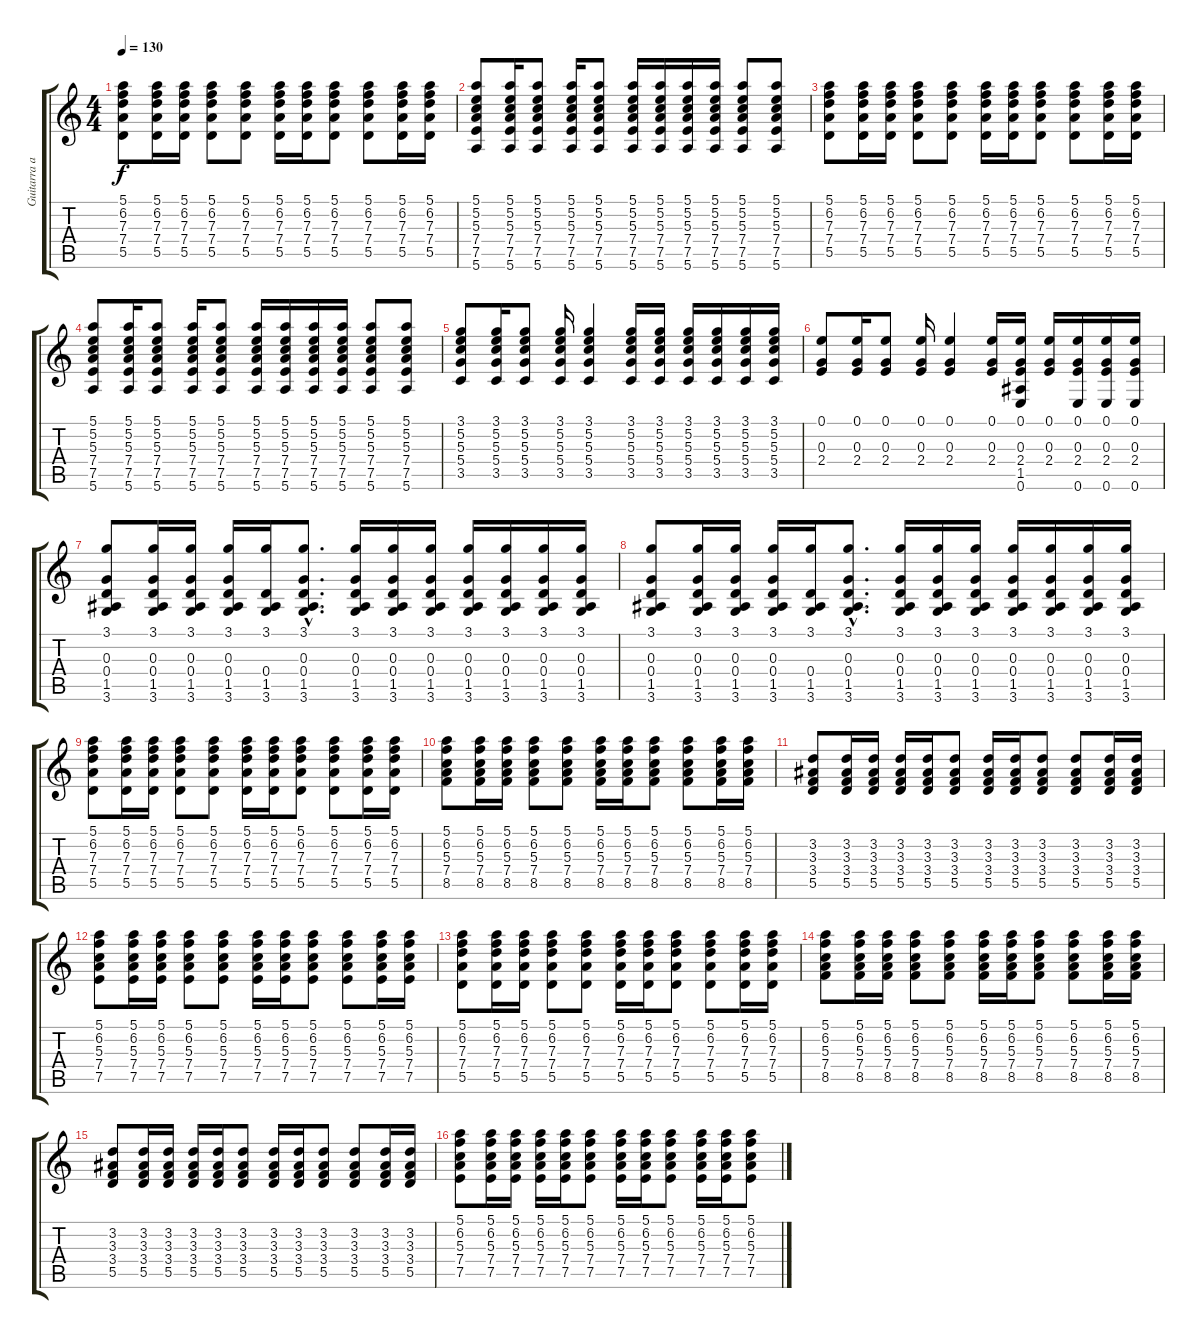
\track ("Guitarra acústica" "Guitarra a") {instrument acousticguitarsteel}
\staff {score tabs}
\tuning (E4 B3 G3 D3 A2 E2) {hide}
\ts (4 4)
\tempo 130
\clef g2
\ks c
(5.1 6.2 7.3 7.4 5.5).8{dy f} (5.1 6.2 7.3 7.4 5.5).16 (5.1 6.2 7.3 7.4 5.5).16 (5.1 6.2 7.3 7.4 5.5).8 (5.1 6.2 7.3 7.4 5.5).8 (5.1 6.2 7.3 7.4 5.5).16 (5.1 6.2 7.3 7.4 5.5).16 (5.1 6.2 7.3 7.4 5.5).8 (5.1 6.2 7.3 7.4 5.5).8 (5.1 6.2 7.3 7.4 5.5).16 (5.1 6.2 7.3 7.4 5.5).16 |
(5.1 5.2 5.3 7.4 7.5 5.6).8 (5.1 5.2 5.3 7.4 7.5 5.6).16 (5.1 5.2 5.3 7.4 7.5 5.6).8 (5.1 5.2 5.3 7.4 7.5 5.6).16 (5.1 5.2 5.3 7.4 7.5 5.6).8 (5.1 5.2 5.3 7.4 7.5 5.6).16 (5.1 5.2 5.3 7.4 7.5 5.6).16 (5.1 5.2 5.3 7.4 7.5 5.6).16 (5.1 5.2 5.3 7.4 7.5 5.6).16 (5.1 5.2 5.3 7.4 7.5 5.6).8 (5.1 5.2 5.3 7.4 7.5 5.6).8 |
(5.1 6.2 7.3 7.4 5.5).8 (5.1 6.2 7.3 7.4 5.5).16 (5.1 6.2 7.3 7.4 5.5).16 (5.1 6.2 7.3 7.4 5.5).8 (5.1 6.2 7.3 7.4 5.5).8 (5.1 6.2 7.3 7.4 5.5).16 (5.1 6.2 7.3 7.4 5.5).16 (5.1 6.2 7.3 7.4 5.5).8 (5.1 6.2 7.3 7.4 5.5).8 (5.1 6.2 7.3 7.4 5.5).16 (5.1 6.2 7.3 7.4 5.5).16 |
(5.1 5.2 5.3 7.4 7.5 5.6).8 (5.1 5.2 5.3 7.4 7.5 5.6).16 (5.1 5.2 5.3 7.4 7.5 5.6).8 (5.1 5.2 5.3 7.4 7.5 5.6).16 (5.1 5.2 5.3 7.4 7.5 5.6).8 (5.1 5.2 5.3 7.4 7.5 5.6).16 (5.1 5.2 5.3 7.4 7.5 5.6).16 (5.1 5.2 5.3 7.4 7.5 5.6).16 (5.1 5.2 5.3 7.4 7.5 5.6).16 (5.1 5.2 5.3 7.4 7.5 5.6).8 (5.1 5.2 5.3 7.4 7.5 5.6).8 |
(3.1 5.2 5.3 5.4 3.5).8 (3.1 5.2 5.3 5.4 3.5).16 (3.1 5.2 5.3 5.4 3.5).8 (3.1 5.2 5.3 5.4 3.5).16 (3.1 5.2 5.3 5.4 3.5).4 (3.1 5.2 5.3 5.4 3.5).16 (3.1 5.2 5.3 5.4 3.5).16 (3.1 5.2 5.3 5.4 3.5).16 (3.1 5.2 5.3 5.4 3.5).16 (3.1 5.2 5.3 5.4 3.5).16 (3.1 5.2 5.3 5.4 3.5).16 |
(0.1 0.3 2.4).8 (0.1 0.3 2.4).16 (0.1 0.3 2.4).8 (0.1 0.3 2.4).16 (0.1 0.3 2.4).4 (0.1 0.3 2.4).16 (0.1 0.3 2.4 1.5 0.6).16 (0.1 0.3 2.4).16 (0.1 0.3 2.4 0.6).16 (0.1 0.3 2.4 0.6).16 (0.1 0.3 2.4 0.6).16 |
(3.1 0.3 0.4 1.5 3.6).8 (3.1 0.3 0.4 1.5 3.6).16 (3.1 0.3 0.4 1.5 3.6).16 (3.1 0.3 0.4 1.5 3.6).16 (3.1 0.4 1.5 3.6).16 (3.1{hac} 0.3{hac} 0.4{hac} 1.5{hac} 3.6{hac}).8{d} (3.1 0.3 0.4 1.5 3.6).16 (3.1 0.3 0.4 1.5 3.6).16 (3.1 0.3 0.4 1.5 3.6).16 (3.1 0.3 0.4 1.5 3.6).16 (3.1 0.3 0.4 1.5 3.6).16 (3.1 0.3 0.4 1.5 3.6).16 (3.1 0.3 0.4 1.5 3.6).16 |
(3.1 0.3 0.4 1.5 3.6).8 (3.1 0.3 0.4 1.5 3.6).16 (3.1 0.3 0.4 1.5 3.6).16 (3.1 0.3 0.4 1.5 3.6).16 (3.1 0.4 1.5 3.6).16 (3.1{hac} 0.3{hac} 0.4{hac} 1.5{hac} 3.6{hac}).8{d} (3.1 0.3 0.4 1.5 3.6).16 (3.1 0.3 0.4 1.5 3.6).16 (3.1 0.3 0.4 1.5 3.6).16 (3.1 0.3 0.4 1.5 3.6).16 (3.1 0.3 0.4 1.5 3.6).16 (3.1 0.3 0.4 1.5 3.6).16 (3.1 0.3 0.4 1.5 3.6).16 |
(5.1 6.2 7.3 7.4 5.5).8 (5.1 6.2 7.3 7.4 5.5).16 (5.1 6.2 7.3 7.4 5.5).16 (5.1 6.2 7.3 7.4 5.5).8 (5.1 6.2 7.3 7.4 5.5).8 (5.1 6.2 7.3 7.4 5.5).16 (5.1 6.2 7.3 7.4 5.5).16 (5.1 6.2 7.3 7.4 5.5).8 (5.1 6.2 7.3 7.4 5.5).8 (5.1 6.2 7.3 7.4 5.5).16 (5.1 6.2 7.3 7.4 5.5).16 |
(5.1 6.2 5.3 7.4 8.5).8 (5.1 6.2 5.3 7.4 8.5).16 (5.1 6.2 5.3 7.4 8.5).16 (5.1 6.2 5.3 7.4 8.5).8 (5.1 6.2 5.3 7.4 8.5).8 (5.1 6.2 5.3 7.4 8.5).16 (5.1 6.2 5.3 7.4 8.5).16 (5.1 6.2 5.3 7.4 8.5).8 (5.1 6.2 5.3 7.4 8.5).8 (5.1 6.2 5.3 7.4 8.5).16 (5.1 6.2 5.3 7.4 8.5).16 |
(3.2 3.3 3.4 5.5).8 (3.2 3.3 3.4 5.5).16 (3.2 3.3 3.4 5.5).16 (3.2 3.3 3.4 5.5).16 (3.2 3.3 3.4 5.5).16 (3.2 3.3 3.4 5.5).8 (3.2 3.3 3.4 5.5).16 (3.2 3.3 3.4 5.5).16 (3.2 3.3 3.4 5.5).8 (3.2 3.3 3.4 5.5).8 (3.2 3.3 3.4 5.5).16 (3.2 3.3 3.4 5.5).16 |
(5.1 6.2 5.3 7.4 7.5).8 (5.1 6.2 5.3 7.4 7.5).16 (5.1 6.2 5.3 7.4 7.5).16 (5.1 6.2 5.3 7.4 7.5).8 (5.1 6.2 5.3 7.4 7.5).8 (5.1 6.2 5.3 7.4 7.5).16 (5.1 6.2 5.3 7.4 7.5).16 (5.1 6.2 5.3 7.4 7.5).8 (5.1 6.2 5.3 7.4 7.5).8 (5.1 6.2 5.3 7.4 7.5).16 (5.1 6.2 5.3 7.4 7.5).16 |
(5.1 6.2 7.3 7.4 5.5).8 (5.1 6.2 7.3 7.4 5.5).16 (5.1 6.2 7.3 7.4 5.5).16 (5.1 6.2 7.3 7.4 5.5).8 (5.1 6.2 7.3 7.4 5.5).8 (5.1 6.2 7.3 7.4 5.5).16 (5.1 6.2 7.3 7.4 5.5).16 (5.1 6.2 7.3 7.4 5.5).8 (5.1 6.2 7.3 7.4 5.5).8 (5.1 6.2 7.3 7.4 5.5).16 (5.1 6.2 7.3 7.4 5.5).16 |
(5.1 6.2 5.3 7.4 8.5).8 (5.1 6.2 5.3 7.4 8.5).16 (5.1 6.2 5.3 7.4 8.5).16 (5.1 6.2 5.3 7.4 8.5).8 (5.1 6.2 5.3 7.4 8.5).8 (5.1 6.2 5.3 7.4 8.5).16 (5.1 6.2 5.3 7.4 8.5).16 (5.1 6.2 5.3 7.4 8.5).8 (5.1 6.2 5.3 7.4 8.5).8 (5.1 6.2 5.3 7.4 8.5).16 (5.1 6.2 5.3 7.4 8.5).16 |
(3.2 3.3 3.4 5.5).8 (3.2 3.3 3.4 5.5).16 (3.2 3.3 3.4 5.5).16 (3.2 3.3 3.4 5.5).16 (3.2 3.3 3.4 5.5).16 (3.2 3.3 3.4 5.5).8 (3.2 3.3 3.4 5.5).16 (3.2 3.3 3.4 5.5).16 (3.2 3.3 3.4 5.5).8 (3.2 3.3 3.4 5.5).8 (3.2 3.3 3.4 5.5).16 (3.2 3.3 3.4 5.5).16 |
(5.1 6.2 5.3 7.4 7.5).8 (5.1 6.2 5.3 7.4 7.5).16 (5.1 6.2 5.3 7.4 7.5).16 (5.1 6.2 5.3 7.4 7.5).16 (5.1 6.2 5.3 7.4 7.5).16 (5.1 6.2 5.3 7.4 7.5).8 (5.1 6.2 5.3 7.4 7.5).16 (5.1 6.2 5.3 7.4 7.5).16 (5.1 6.2 5.3 7.4 7.5).8 (5.1 6.2 5.3 7.4 7.5).16 (5.1 6.2 5.3 7.4 7.5).16 (5.1 6.2 5.3 7.4 7.5).8
